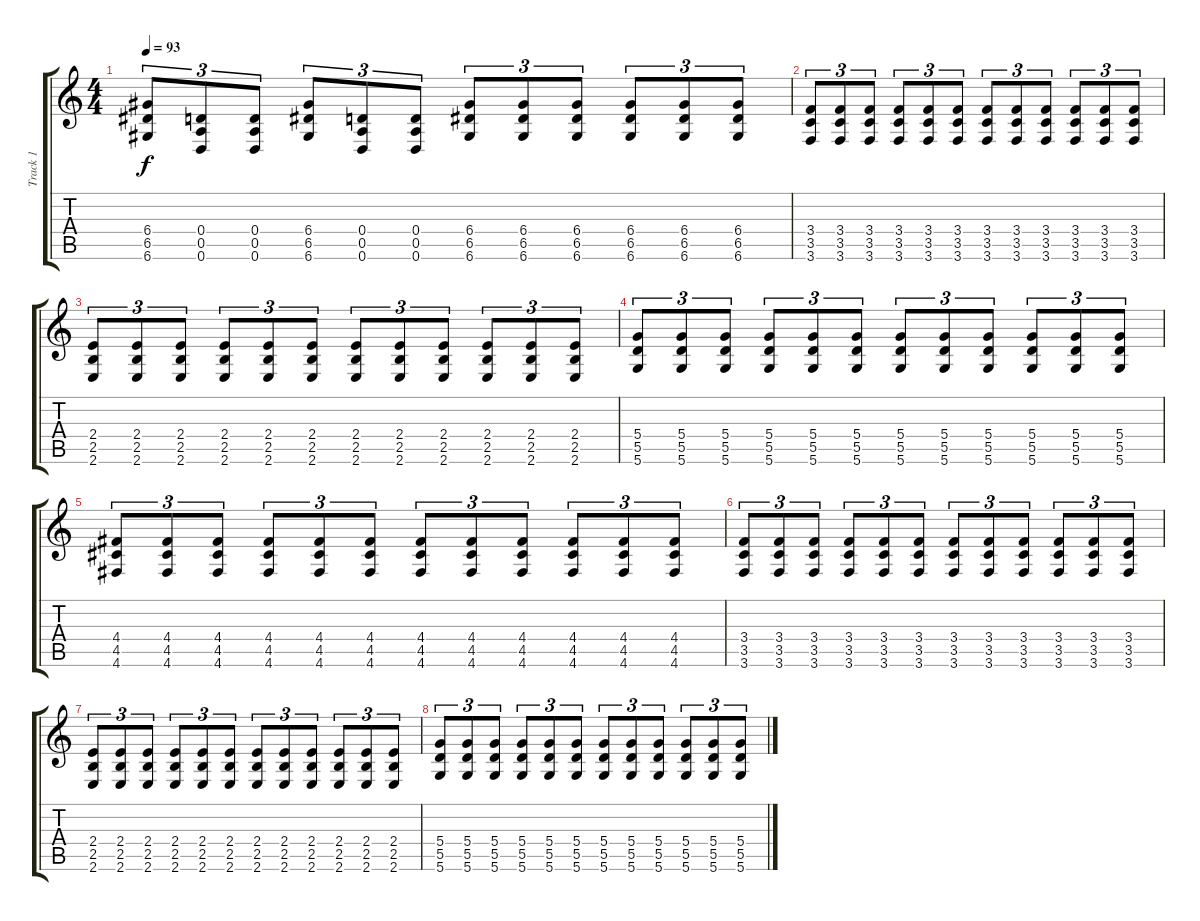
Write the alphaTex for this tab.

\track ("Track 1" "Track 1") {instrument overdrivenguitar}
\staff {score tabs}
\tuning (E4 B3 G3 D3 A2 D2) {hide}
\ts (4 4)
\tempo 93
\clef g2
\ks c
(6.4 6.5 6.6).8{tu (3 2) dy f} (0.4 0.5 0.6).8{tu (3 2)} (0.4 0.5 0.6).8{tu (3 2)} (6.4 6.5 6.6).8{tu (3 2)} (0.4 0.5 0.6).8{tu (3 2)} (0.4 0.5 0.6).8{tu (3 2)} (6.4 6.5 6.6).8{tu (3 2)} (6.4 6.5 6.6).8{tu (3 2)} (6.4 6.5 6.6).8{tu (3 2)} (6.4 6.5 6.6).8{tu (3 2)} (6.4 6.5 6.6).8{tu (3 2)} (6.4 6.5 6.6).8{tu (3 2)} |
(3.4 3.5 3.6).8{tu (3 2)} (3.4 3.5 3.6).8{tu (3 2)} (3.4 3.5 3.6).8{tu (3 2)} (3.4 3.5 3.6).8{tu (3 2)} (3.4 3.5 3.6).8{tu (3 2)} (3.4 3.5 3.6).8{tu (3 2)} (3.4 3.5 3.6).8{tu (3 2)} (3.4 3.5 3.6).8{tu (3 2)} (3.4 3.5 3.6).8{tu (3 2)} (3.4 3.5 3.6).8{tu (3 2)} (3.4 3.5 3.6).8{tu (3 2)} (3.4 3.5 3.6).8{tu (3 2)} |
(2.4 2.5 2.6).8{tu (3 2)} (2.4 2.5 2.6).8{tu (3 2)} (2.4 2.5 2.6).8{tu (3 2)} (2.4 2.5 2.6).8{tu (3 2)} (2.4 2.5 2.6).8{tu (3 2)} (2.4 2.5 2.6).8{tu (3 2)} (2.4 2.5 2.6).8{tu (3 2)} (2.4 2.5 2.6).8{tu (3 2)} (2.4 2.5 2.6).8{tu (3 2)} (2.4 2.5 2.6).8{tu (3 2)} (2.4 2.5 2.6).8{tu (3 2)} (2.4 2.5 2.6).8{tu (3 2)} |
(5.4 5.5 5.6).8{tu (3 2)} (5.4 5.5 5.6).8{tu (3 2)} (5.4 5.5 5.6).8{tu (3 2)} (5.4 5.5 5.6).8{tu (3 2)} (5.4 5.5 5.6).8{tu (3 2)} (5.4 5.5 5.6).8{tu (3 2)} (5.4 5.5 5.6).8{tu (3 2)} (5.4 5.5 5.6).8{tu (3 2)} (5.4 5.5 5.6).8{tu (3 2)} (5.4 5.5 5.6).8{tu (3 2)} (5.4 5.5 5.6).8{tu (3 2)} (5.4 5.5 5.6).8{tu (3 2)} |
(4.4 4.5 4.6).8{tu (3 2)} (4.4 4.5 4.6).8{tu (3 2)} (4.4 4.5 4.6).8{tu (3 2)} (4.4 4.5 4.6).8{tu (3 2)} (4.4 4.5 4.6).8{tu (3 2)} (4.4 4.5 4.6).8{tu (3 2)} (4.4 4.5 4.6).8{tu (3 2)} (4.4 4.5 4.6).8{tu (3 2)} (4.4 4.5 4.6).8{tu (3 2)} (4.4 4.5 4.6).8{tu (3 2)} (4.4 4.5 4.6).8{tu (3 2)} (4.4 4.5 4.6).8{tu (3 2)} |
(3.4 3.5 3.6).8{tu (3 2)} (3.4 3.5 3.6).8{tu (3 2)} (3.4 3.5 3.6).8{tu (3 2)} (3.4 3.5 3.6).8{tu (3 2)} (3.4 3.5 3.6).8{tu (3 2)} (3.4 3.5 3.6).8{tu (3 2)} (3.4 3.5 3.6).8{tu (3 2)} (3.4 3.5 3.6).8{tu (3 2)} (3.4 3.5 3.6).8{tu (3 2)} (3.4 3.5 3.6).8{tu (3 2)} (3.4 3.5 3.6).8{tu (3 2)} (3.4 3.5 3.6).8{tu (3 2)} |
(2.4 2.5 2.6).8{tu (3 2)} (2.4 2.5 2.6).8{tu (3 2)} (2.4 2.5 2.6).8{tu (3 2)} (2.4 2.5 2.6).8{tu (3 2)} (2.4 2.5 2.6).8{tu (3 2)} (2.4 2.5 2.6).8{tu (3 2)} (2.4 2.5 2.6).8{tu (3 2)} (2.4 2.5 2.6).8{tu (3 2)} (2.4 2.5 2.6).8{tu (3 2)} (2.4 2.5 2.6).8{tu (3 2)} (2.4 2.5 2.6).8{tu (3 2)} (2.4 2.5 2.6).8{tu (3 2)} |
(5.4 5.5 5.6).8{tu (3 2)} (5.4 5.5 5.6).8{tu (3 2)} (5.4 5.5 5.6).8{tu (3 2)} (5.4 5.5 5.6).8{tu (3 2)} (5.4 5.5 5.6).8{tu (3 2)} (5.4 5.5 5.6).8{tu (3 2)} (5.4 5.5 5.6).8{tu (3 2)} (5.4 5.5 5.6).8{tu (3 2)} (5.4 5.5 5.6).8{tu (3 2)} (5.4 5.5 5.6).8{tu (3 2)} (5.4 5.5 5.6).8{tu (3 2)} (5.4 5.5 5.6).8{tu (3 2)}
